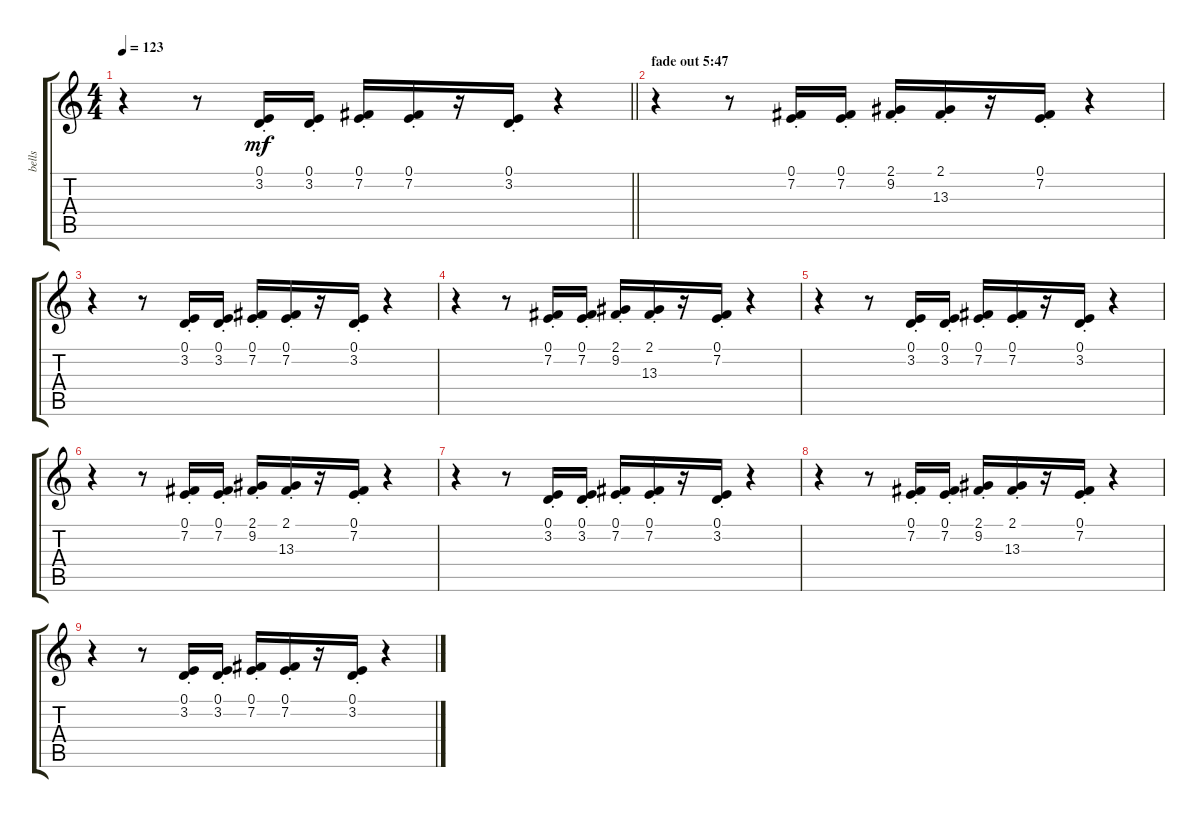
\track ("bells" "bells") {instrument glockenspiel}
\staff {score tabs}
\tuning (E4 B3 G3 D3 A2 E2) {hide}
\ts (4 4)
\tempo 123
\clef g2
\barLineRight lightlight
\ks c
r.4{dy mf} r.8 (0.1{st} 3.2{st}).16 (0.1{st} 3.2{st}).16 (0.1{st} 7.2{st}).16 (0.1{st} 7.2{st}).16 r.16 (0.1{st} 3.2{st}).16 r.4 |
\section ("" "fade out 5:47")
r.4 r.8 (0.1{st} 7.2{st}).16 (0.1{st} 7.2{st}).16 (2.1{st} 9.2{st}).16 (2.1{st} 13.3{st}).16 r.16 (0.1{st} 7.2{st}).16 r.4 |
r.4 r.8 (0.1{st} 3.2{st}).16 (0.1{st} 3.2{st}).16 (0.1{st} 7.2{st}).16 (0.1{st} 7.2{st}).16 r.16 (0.1{st} 3.2{st}).16 r.4 |
r.4 r.8 (0.1{st} 7.2{st}).16 (0.1{st} 7.2{st}).16 (2.1{st} 9.2{st}).16 (2.1{st} 13.3{st}).16 r.16 (0.1{st} 7.2{st}).16 r.4 |
r.4 r.8 (0.1{st} 3.2{st}).16 (0.1{st} 3.2{st}).16 (0.1{st} 7.2{st}).16 (0.1{st} 7.2{st}).16 r.16 (0.1{st} 3.2{st}).16 r.4 |
r.4 r.8 (0.1{st} 7.2{st}).16 (0.1{st} 7.2{st}).16 (2.1{st} 9.2{st}).16 (2.1{st} 13.3{st}).16 r.16 (0.1{st} 7.2{st}).16 r.4 |
r.4 r.8 (0.1{st} 3.2{st}).16 (0.1{st} 3.2{st}).16 (0.1{st} 7.2{st}).16 (0.1{st} 7.2{st}).16 r.16 (0.1{st} 3.2{st}).16 r.4 |
r.4 r.8 (0.1{st} 7.2{st}).16 (0.1{st} 7.2{st}).16 (2.1{st} 9.2{st}).16 (2.1{st} 13.3{st}).16 r.16 (0.1{st} 7.2{st}).16 r.4 |
r.4 r.8 (0.1{st} 3.2{st}).16 (0.1{st} 3.2{st}).16 (0.1{st} 7.2{st}).16 (0.1{st} 7.2{st}).16 r.16 (0.1{st} 3.2{st}).16 r.4
